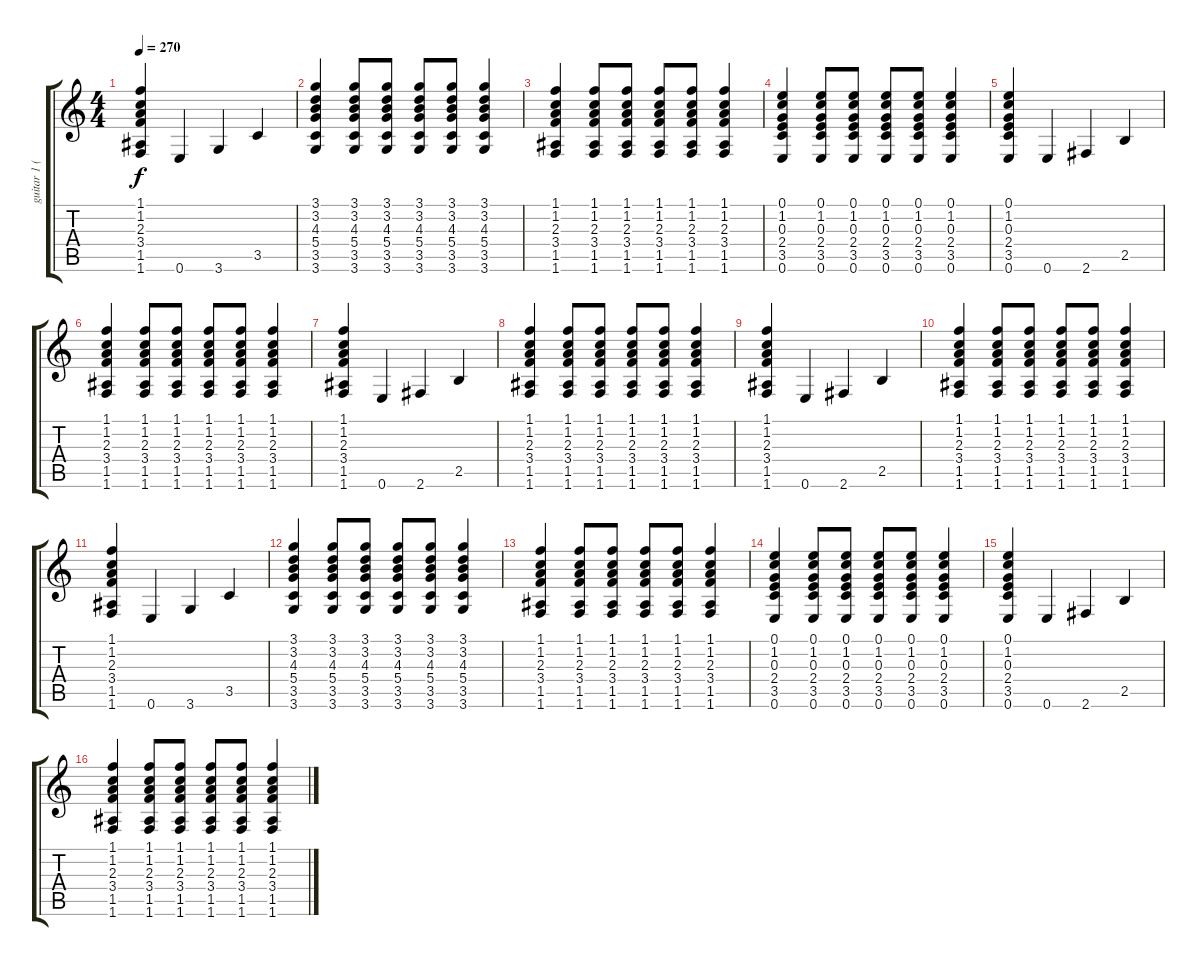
\track ("guitar 1 (clean)" "guitar 1 (") {instrument electricguitarjazz}
\staff {score tabs}
\tuning (E4 B3 G3 D3 A2 E2) {hide}
\ts (4 4)
\tempo 270
\clef g2
\ks c
(1.1 1.2 2.3 3.4 1.5 1.6).4{dy f} 0.6.4 3.6.4 3.5.4 |
(3.1 3.2 4.3 5.4 3.5 3.6).4 (3.1 3.2 4.3 5.4 3.5 3.6).8 (3.1 3.2 4.3 5.4 3.5 3.6).8 (3.1 3.2 4.3 5.4 3.5 3.6).8 (3.1 3.2 4.3 5.4 3.5 3.6).8 (3.1 3.2 4.3 5.4 3.5 3.6).4 |
(1.1 1.2 2.3 3.4 1.5 1.6).4 (1.1 1.2 2.3 3.4 1.5 1.6).8 (1.1 1.2 2.3 3.4 1.5 1.6).8 (1.1 1.2 2.3 3.4 1.5 1.6).8 (1.1 1.2 2.3 3.4 1.5 1.6).8 (1.1 1.2 2.3 3.4 1.5 1.6).4 |
(0.1 1.2 0.3 2.4 3.5 0.6).4 (0.1 1.2 0.3 2.4 3.5 0.6).8 (0.1 1.2 0.3 2.4 3.5 0.6).8 (0.1 1.2 0.3 2.4 3.5 0.6).8 (0.1 1.2 0.3 2.4 3.5 0.6).8 (0.1 1.2 0.3 2.4 3.5 0.6).4 |
(0.1 1.2 0.3 2.4 3.5 0.6).4 0.6.4 2.6.4 2.5.4 |
(1.1 1.2 2.3 3.4 1.5 1.6).4 (1.1 1.2 2.3 3.4 1.5 1.6).8 (1.1 1.2 2.3 3.4 1.5 1.6).8 (1.1 1.2 2.3 3.4 1.5 1.6).8 (1.1 1.2 2.3 3.4 1.5 1.6).8 (1.1 1.2 2.3 3.4 1.5 1.6).4 |
(1.1 1.2 2.3 3.4 1.5 1.6).4 0.6.4 2.6.4 2.5.4 |
(1.1 1.2 2.3 3.4 1.5 1.6).4 (1.1 1.2 2.3 3.4 1.5 1.6).8 (1.1 1.2 2.3 3.4 1.5 1.6).8 (1.1 1.2 2.3 3.4 1.5 1.6).8 (1.1 1.2 2.3 3.4 1.5 1.6).8 (1.1 1.2 2.3 3.4 1.5 1.6).4 |
(1.1 1.2 2.3 3.4 1.5 1.6).4 0.6.4 2.6.4 2.5.4 |
(1.1 1.2 2.3 3.4 1.5 1.6).4 (1.1 1.2 2.3 3.4 1.5 1.6).8 (1.1 1.2 2.3 3.4 1.5 1.6).8 (1.1 1.2 2.3 3.4 1.5 1.6).8 (1.1 1.2 2.3 3.4 1.5 1.6).8 (1.1 1.2 2.3 3.4 1.5 1.6).4 |
(1.1 1.2 2.3 3.4 1.5 1.6).4 0.6.4 3.6.4 3.5.4 |
(3.1 3.2 4.3 5.4 3.5 3.6).4 (3.1 3.2 4.3 5.4 3.5 3.6).8 (3.1 3.2 4.3 5.4 3.5 3.6).8 (3.1 3.2 4.3 5.4 3.5 3.6).8 (3.1 3.2 4.3 5.4 3.5 3.6).8 (3.1 3.2 4.3 5.4 3.5 3.6).4 |
(1.1 1.2 2.3 3.4 1.5 1.6).4 (1.1 1.2 2.3 3.4 1.5 1.6).8 (1.1 1.2 2.3 3.4 1.5 1.6).8 (1.1 1.2 2.3 3.4 1.5 1.6).8 (1.1 1.2 2.3 3.4 1.5 1.6).8 (1.1 1.2 2.3 3.4 1.5 1.6).4 |
(0.1 1.2 0.3 2.4 3.5 0.6).4 (0.1 1.2 0.3 2.4 3.5 0.6).8 (0.1 1.2 0.3 2.4 3.5 0.6).8 (0.1 1.2 0.3 2.4 3.5 0.6).8 (0.1 1.2 0.3 2.4 3.5 0.6).8 (0.1 1.2 0.3 2.4 3.5 0.6).4 |
(0.1 1.2 0.3 2.4 3.5 0.6).4 0.6.4 2.6.4 2.5.4 |
(1.1 1.2 2.3 3.4 1.5 1.6).4 (1.1 1.2 2.3 3.4 1.5 1.6).8 (1.1 1.2 2.3 3.4 1.5 1.6).8 (1.1 1.2 2.3 3.4 1.5 1.6).8 (1.1 1.2 2.3 3.4 1.5 1.6).8 (1.1 1.2 2.3 3.4 1.5 1.6).4
